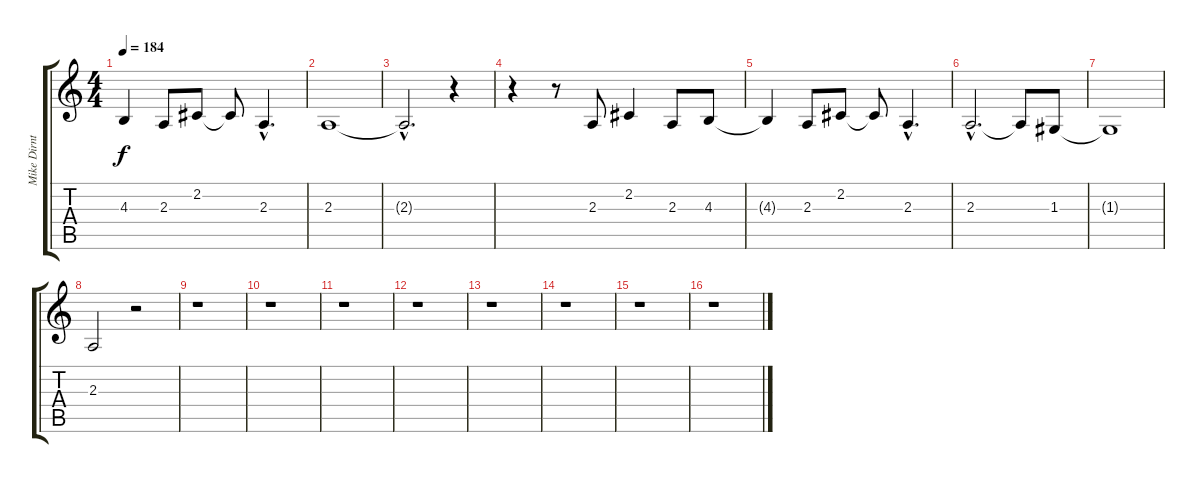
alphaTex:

\track ("Mike Dirnt (Back Vocals)" "Mike Dirnt") {instrument tenorsax}
\staff {score tabs}
\tuning (E4 B3 G3 D3 A2 E2) {hide}
\ts (4 4)
\tempo 184
\clef g2
\ks c
4.3{t}.4{dy f} 2.3.8 2.2.8 2.2{t}.8 2.3{hac}.4{d} |
2.3.1 |
2.3{hac t}.2{d} r.4 |
r.4 r.8 2.3.8 2.2.4 2.3.8 4.3.8 |
4.3{t}.4 2.3.8 2.2.8 2.2{t}.8 2.3{hac}.4{d} |
2.3{hac}.2{d} 2.3{t}.8 1.3.8 |
1.3{t}.1 |
2.3.2 r.2 |
r.1 |
r.1 |
r.1 |
r.1 |
r.1 |
r.1 |
r.1 |
r.1
